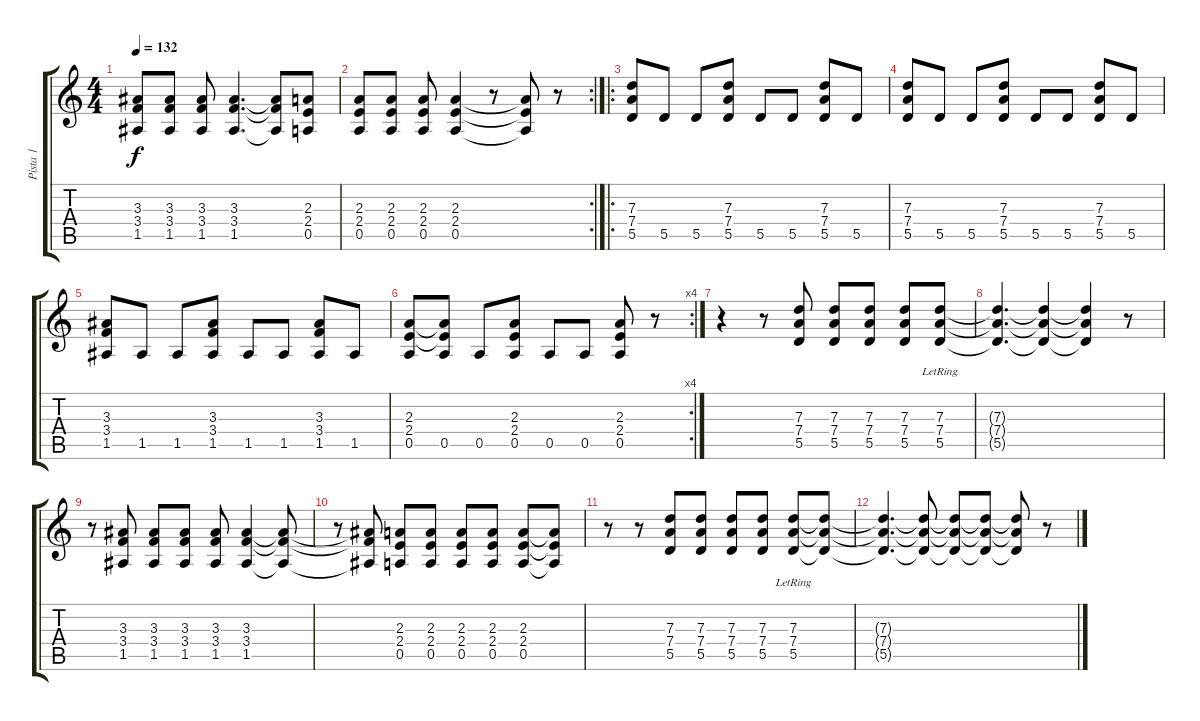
\track ("Pista 1" "Pista 1") {instrument electricguitarclean}
\staff {score tabs}
\tuning (E4 B3 G3 D3 A2 E2) {hide}
\ts (4 4)
\tempo 132
\clef g2
\ks c
(3.3 3.4 1.5).8{dy f} (3.3 3.4 1.5).8 (3.3 3.4 1.5).8 (3.3 3.4 1.5).4{d} (3.3{t} 3.4{t} 1.5{t}).8 (2.3 2.4 0.5).8 |
\rc 2
(2.3 2.4 0.5).8 (2.3 2.4 0.5).8 (2.3 2.4 0.5).8 (2.3 2.4 0.5).4 r.8 (2.3{t} 2.4{t} 0.5{t}).8 r.8 |
\ro
(7.3 7.4 5.5).8 5.5.8 5.5.8 (7.3 7.4 5.5).8 5.5.8 5.5.8 (7.3 7.4 5.5).8 5.5.8 |
(7.3 7.4 5.5).8 5.5.8 5.5.8 (7.3 7.4 5.5).8 5.5.8 5.5.8 (7.3 7.4 5.5).8 5.5.8 |
(3.3 3.4 1.5).8 1.5.8 1.5.8 (3.3 3.4 1.5).8 1.5.8 1.5.8 (3.3 3.4 1.5).8 1.5.8 |
\rc 4
(2.3 2.4 0.5).8 (2.3{t} 2.4{t} 0.5).8 0.5.8 (2.3 2.4 0.5).8 0.5.8 0.5.8 (2.3 2.4 0.5).8 r.8 |
r.4 r.8 (7.3 7.4 5.5).8 (7.3 7.4 5.5).8 (7.3 7.4 5.5).8 (7.3 7.4 5.5).8 (7.3{lr} 7.4{lr} 5.5{lr}).8 |
(7.3{t} 7.4{t} 5.5{t}).4{d} (7.3{t} 7.4{t} 5.5{t}).4 (7.3{t} 7.4{t} 5.5{t}).4 r.8 |
r.8 (3.3 3.4 1.5).8 (3.3 3.4 1.5).8 (3.3 3.4 1.5).8 (3.3 3.4 1.5).8 (3.3 3.4 1.5).4 (3.3{t} 3.4{t} 1.5{t}).8 |
r.8 (3.3{t} 3.4{t} 1.5{t}).8 (2.3 2.4 0.5).8 (2.3 2.4 0.5).8 (2.3 2.4 0.5).8 (2.3 2.4 0.5).8 (2.3 2.4 0.5).8 (2.3{t} 2.4{t} 0.5{t}).8 |
r.8 r.8 (7.3 7.4 5.5).8 (7.3 7.4 5.5).8 (7.3 7.4 5.5).8 (7.3 7.4 5.5).8 (7.3{lr} 7.4{lr} 5.5{lr}).8 (7.3{t} 7.4{t} 5.5{t}).8 |
(7.3{t} 7.4{t} 5.5{t}).4{d} (7.3{t} 7.4{t} 5.5{t}).8 (7.3{t} 7.4{t} 5.5{t}).8 (7.3{t} 7.4{t} 5.5{t}).8 (7.3{t} 7.4{t} 5.5{t}).8 r.8
